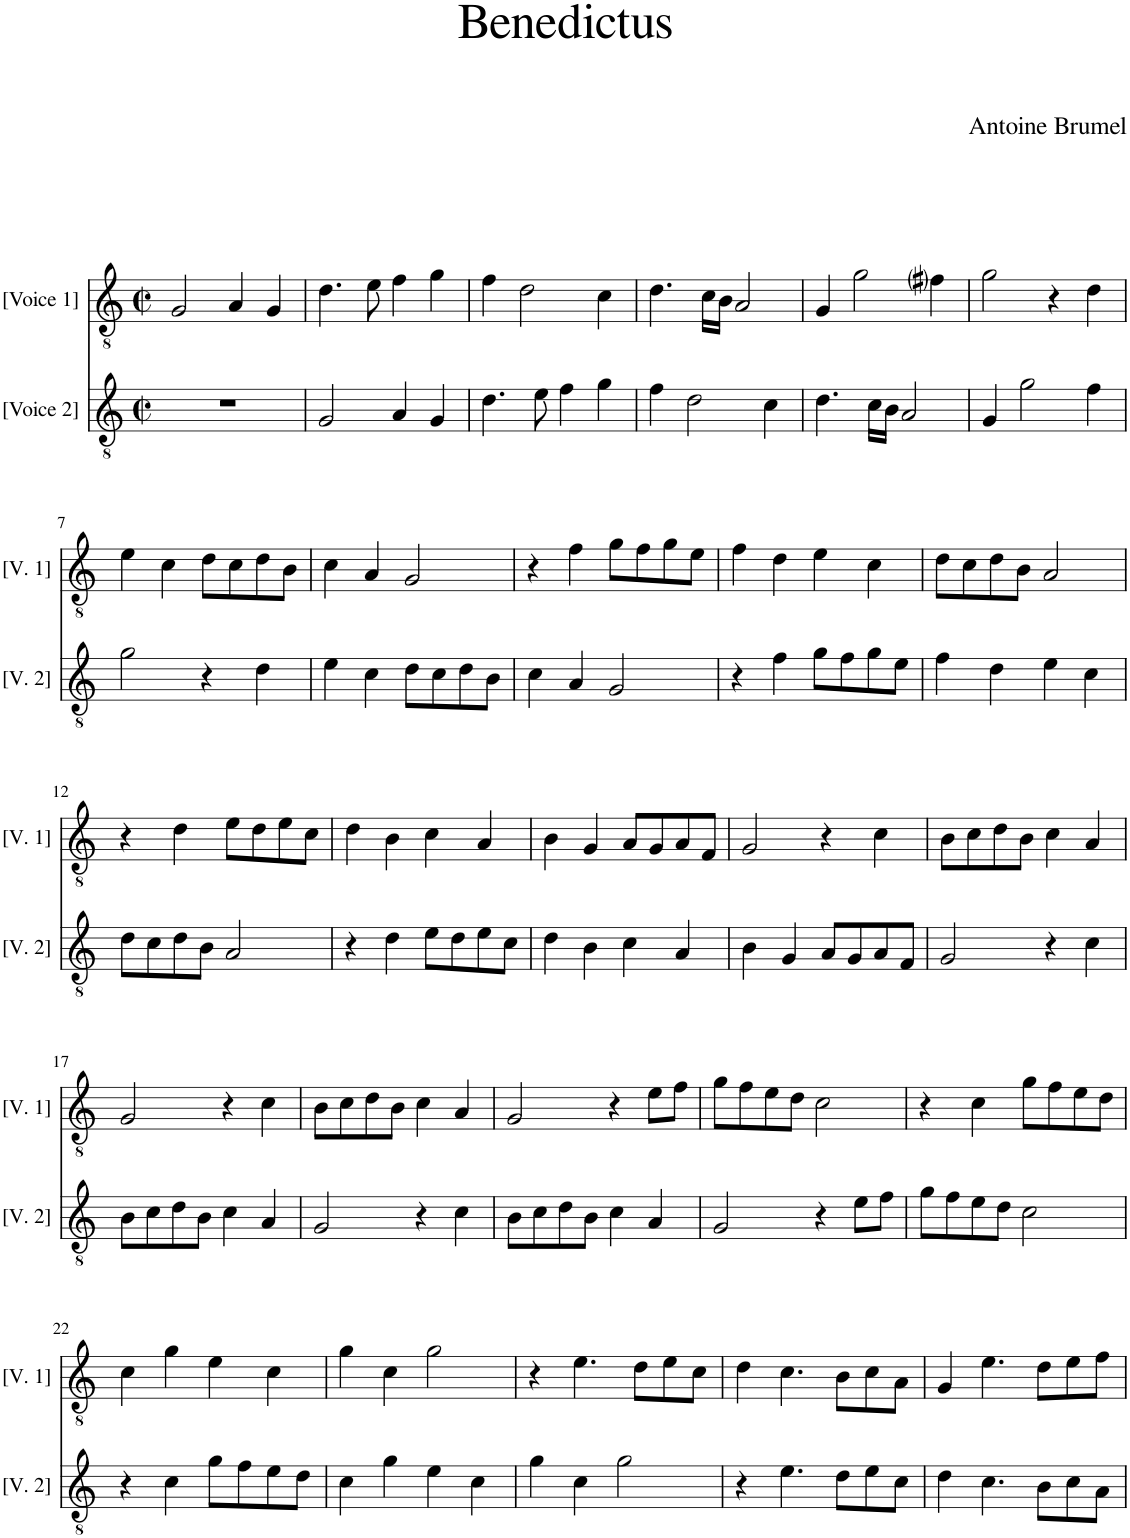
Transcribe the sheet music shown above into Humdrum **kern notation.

**kern	**kern
*part2	*part1
*staff2	*staff1
*I"[Voice 2]	*I"[Voice 1]
*I'[V. 2]	*I'[V. 1]
*clefGv2	*clefGv2
*k[]	*k[]
*M2/2	*M2/2
*met(c|)	*met(c|)
=1	=1
1r	2G/
.	4A/
.	4G/
=2	=2
2G/	4.d\
.	8e\
4A/	4f\
4G/	4g\
=3	=3
4.d\	4f\
.	2d\
8e\	.
4f\	.
4g\	4c\
=4	=4
4f\	4.d\
2d\	.
.	16c\LL
.	16B\JJ
.	2A/
4c\	.
=5	=5
4.d\	4G/
.	2g\
16c\LL	.
16B\JJ	.
2A/	.
.	4f#i\
=6	=6
4G/	2g\
2g\	.
.	4r
4f\	4d\
!!LO:LB:g=z
=7	=7
2g\	4e\
.	4c\
4r	8d\L
.	8c\
4d\	8d\
.	8B\J
=8	=8
4e\	4c\
4c\	4A/
8d\L	2G/
8c\	.
8d\	.
8B\J	.
=9	=9
4c\	4r
4A/	4f\
2G/	8g\L
.	8f\
.	8g\
.	8e\J
=10	=10
4r	4f\
4f\	4d\
8g\L	4e\
8f\	.
8g\	4c\
8e\J	.
=11	=11
4f\	8d\L
.	8c\
4d\	8d\
.	8B\J
4e\	2A/
4c\	.
!!LO:LB:g=z
=12	=12
8d\L	4r
8c\	.
8d\	4d\
8B\J	.
2A/	8e\L
.	8d\
.	8e\
.	8c\J
=13	=13
4r	4d\
4d\	4B\
8e\L	4c\
8d\	.
8e\	4A/
8c\J	.
=14	=14
4d\	4B\
4B\	4G/
4c\	8A/L
.	8G/
4A/	8A/
.	8F/J
=15	=15
4B\	2G/
4G/	.
8A/L	4r
8G/	.
8A/	4c\
8F/J	.
=16	=16
2G/	8B\L
.	8c\
.	8d\
.	8B\J
4r	4c\
4c\	4A/
!!LO:LB:g=z
=17	=17
8B\L	2G/
8c\	.
8d\	.
8B\J	.
4c\	4r
4A/	4c\
=18	=18
2G/	8B\L
.	8c\
.	8d\
.	8B\J
4r	4c\
4c\	4A/
=19	=19
8B\L	2G/
8c\	.
8d\	.
8B\J	.
4c\	4r
4A/	8e\L
.	8f\J
=20	=20
2G/	8g\L
.	8f\
.	8e\
.	8d\J
4r	2c\
8e\L	.
8f\J	.
=21	=21
8g\L	4r
8f\	.
8e\	4c\
8d\J	.
2c\	8g\L
.	8f\
.	8e\
.	8d\J
!!LO:LB:g=z
=22	=22
4r	4c\
4c\	4g\
8g\L	4e\
8f\	.
8e\	4c\
8d\J	.
=23	=23
4c\	4g\
4g\	4c\
4e\	2g\
4c\	.
=24	=24
4g\	4r
4c\	4.e\
2g\	.
.	8d\L
.	8e\
.	8c\J
=25	=25
4r	4d\
4.e\	4.c\
8d\L	8B\L
8e\	8c\
8c\J	8A\J
=26	=26
4d\	4G/
4.c\	4.e\
8B\L	8d\L
8c\	8e\
8A\J	8f\J
=	=
*-	*-
